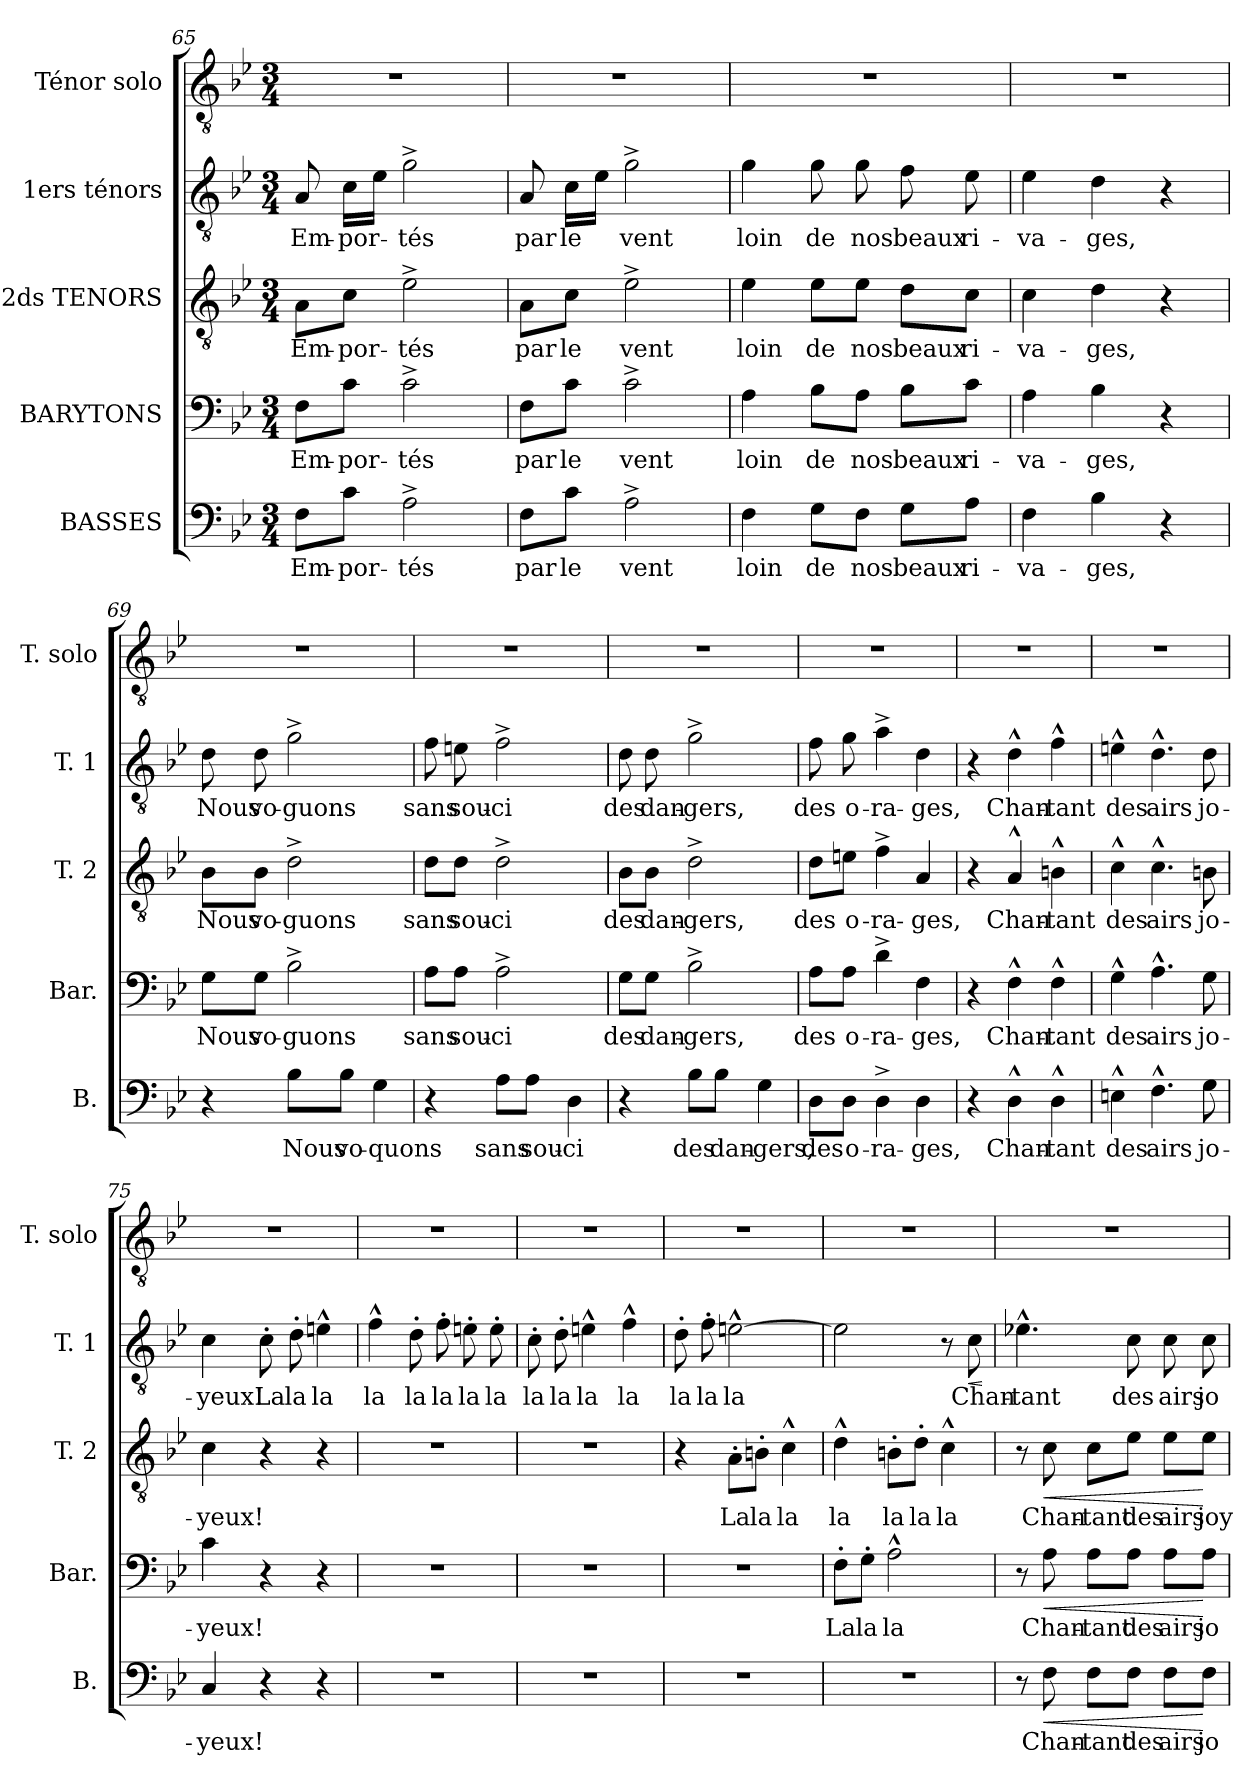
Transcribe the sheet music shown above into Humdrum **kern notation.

**kern	**text	**dynam	**kern	**text	**dynam	**kern	**text	**dynam	**kern	**text	**dynam	**kern
*part5	*part5	*part5	*part4	*part4	*part4	*part3	*part3	*part3	*part2	*part2	*part2	*part1
*staff5	*staff5	*staff5	*staff4	*staff4	*staff4	*staff3	*staff3	*staff3	*staff2	*staff2	*staff2	*staff1
*I"BASSES	*	*	*I"BARYTONS	*	*	*I"2ds TENORS	*	*	*I"1ers ténors	*	*	*I"Ténor solo
*I'B.	*	*	*I'Bar.	*	*	*I'T. 2	*	*	*I'T. 1	*	*	*I'T. solo
!!LO:LB:g=z
*clefF4	*	*	*clefF4	*	*	*clefGv2	*	*	*clefGv2	*	*	*clefGv2
*k[b-e-]	*	*	*k[b-e-]	*	*	*k[b-e-]	*	*	*k[b-e-]	*	*	*k[b-e-]
*B-:	*	*	*B-:	*	*	*B-:	*	*	*B-:	*	*	*B-:
*M3/4	*	*	*M3/4	*	*	*M3/4	*	*	*M3/4	*	*	*M3/4
=65	=65	=65	=65	=65	=65	=65	=65	=65	=65	=65	=65	=65
!	!LO:LY:b	!	!	!LO:LY:b	!	!	!LO:LY:b	!	!	!LO:LY:b	!	!
8F\L	Em-	.	8F\L	Em-	.	8A\L	Em-	.	8A/	Em-	.	2.r
!	!LO:LY:b	!	!	!LO:LY:b	!	!	!LO:LY:b	!	!	!LO:LY:b	!	!
8c\J	-por-	.	8c\J	-por-	.	8c\J	-por-	.	16c\LL	-por-	.	.
.	.	.	.	.	.	.	.	.	16e-\JJ	.	.	.
!	!LO:LY:b	!	!	!LO:LY:b	!	!	!LO:LY:b	!	!	!LO:LY:b	!	!
2A^>\	-tés	.	2c^>\	-tés	.	2e-^>\	-tés	.	2g^>\	-tés	.	.
=66	=66	=66	=66	=66	=66	=66	=66	=66	=66	=66	=66	=66
!	!LO:LY:b	!	!	!LO:LY:b	!	!	!LO:LY:b	!	!	!LO:LY:b	!	!
8F\L	par	.	8F\L	par	.	8A\L	par	.	8A/	par	.	2.r
!	!LO:LY:b	!	!	!LO:LY:b	!	!	!LO:LY:b	!	!	!LO:LY:b	!	!
8c\J	le	.	8c\J	le	.	8c\J	le	.	16c\LL	le	.	.
.	.	.	.	.	.	.	.	.	16e-\JJ	.	.	.
!	!LO:LY:b	!	!	!LO:LY:b	!	!	!LO:LY:b	!	!	!LO:LY:b	!	!
2A^>\	vent	.	2c^>\	vent	.	2e-^>\	vent	.	2g^>\	vent	.	.
=67	=67	=67	=67	=67	=67	=67	=67	=67	=67	=67	=67	=67
!	!LO:LY:b	!	!	!LO:LY:b	!	!	!LO:LY:b	!	!	!LO:LY:b	!	!
4F\	loin	.	4A\	loin	.	4e-\	loin	.	4g\	loin	.	2.r
!	!LO:LY:b	!	!	!LO:LY:b	!	!	!LO:LY:b	!	!	!LO:LY:b	!	!
8G\L	de	.	8B-\L	de	.	8e-\L	de	.	8g\	de	.	.
!	!LO:LY:b	!	!	!LO:LY:b	!	!	!LO:LY:b	!	!	!LO:LY:b	!	!
8F\J	nos	.	8A\J	nos	.	8e-\J	nos	.	8g\	nos	.	.
!	!LO:LY:b	!	!	!LO:LY:b	!	!	!LO:LY:b	!	!	!LO:LY:b	!	!
8G\L	beaux	.	8B-\L	beaux	.	8d\L	beaux	.	8f\	beaux	.	.
!	!LO:LY:b	!	!	!LO:LY:b	!	!	!LO:LY:b	!	!	!LO:LY:b	!	!
8A\J	ri-	.	8c\J	ri-	.	8c\J	ri-	.	8e-\	ri-	.	.
=68	=68	=68	=68	=68	=68	=68	=68	=68	=68	=68	=68	=68
!	!LO:LY:b	!	!	!LO:LY:b	!	!	!LO:LY:b	!	!	!LO:LY:b	!	!
4F\	-va-	.	4A\	-va-	.	4c\	-va-	.	4e-\	-va-	.	2.r
!	!LO:LY:b	!	!	!LO:LY:b	!	!	!LO:LY:b	!	!	!LO:LY:b	!	!
4B-\	-ges,	.	4B-\	-ges,	.	4d\	-ges,	.	4d\	-ges,	.	.
4r	.	.	4r	.	.	4r	.	.	4r	.	.	.
!!LO:LB:g=z
=69	=69	=69	=69	=69	=69	=69	=69	=69	=69	=69	=69	=69
!	!	!	!	!LO:LY:b	!	!	!LO:LY:b	!	!	!LO:LY:b	!	!
4r	.	.	8G\L	Nous	.	8B-\L	Nous	.	8d\	Nous	.	2.r
!	!	!	!	!LO:LY:b	!	!	!LO:LY:b	!	!	!LO:LY:b	!	!
.	.	.	8G\J	vo-	.	8B-\J	vo-	.	8d\	vo-	.	.
!	!LO:LY:b	!	!	!LO:LY:b	!	!	!LO:LY:b	!	!	!LO:LY:b	!	!
8B-\L	Nous	.	2B-^>\	-guons	.	2d^>\	-guons	.	2g^>\	-guons	.	.
!	!LO:LY:b	!	!	!	!	!	!	!	!	!	!	!
8B-\J	vo-	.	.	.	.	.	.	.	.	.	.	.
!	!LO:LY:b	!	!	!	!	!	!	!	!	!	!	!
4G\	-quons	.	.	.	.	.	.	.	.	.	.	.
=70	=70	=70	=70	=70	=70	=70	=70	=70	=70	=70	=70	=70
!	!	!	!	!LO:LY:b	!	!	!LO:LY:b	!	!	!LO:LY:b	!	!
4r	.	.	8A\L	sans	.	8d\L	sans	.	8f\	sans	.	2.r
!	!	!	!	!LO:LY:b	!	!	!LO:LY:b	!	!	!LO:LY:b	!	!
.	.	.	8A\J	sou-	.	8d\J	sou-	.	8en\	sou-	.	.
!	!LO:LY:b	!	!	!LO:LY:b	!	!	!LO:LY:b	!	!	!LO:LY:b	!	!
8A\L	sans	.	2A^>\	-ci	.	2d^>\	-ci	.	2f^>\	-ci	.	.
!	!LO:LY:b	!	!	!	!	!	!	!	!	!	!	!
8A\J	sou-	.	.	.	.	.	.	.	.	.	.	.
!	!LO:LY:b	!	!	!	!	!	!	!	!	!	!	!
4D\	-ci	.	.	.	.	.	.	.	.	.	.	.
=71	=71	=71	=71	=71	=71	=71	=71	=71	=71	=71	=71	=71
!	!	!	!	!LO:LY:b	!	!	!LO:LY:b	!	!	!LO:LY:b	!	!
4r	.	.	8G\L	des	.	8B-\L	des	.	8d\	des	.	2.r
!	!	!	!	!LO:LY:b	!	!	!LO:LY:b	!	!	!LO:LY:b	!	!
.	.	.	8G\J	dan-	.	8B-\J	dan-	.	8d\	dan-	.	.
!	!LO:LY:b	!	!	!LO:LY:b	!	!	!LO:LY:b	!	!	!LO:LY:b	!	!
8B-\L	des	.	2B-^>\	-gers,	.	2d^>\	-gers,	.	2g^>\	-gers,	.	.
!	!LO:LY:b	!	!	!	!	!	!	!	!	!	!	!
8B-\J	dan-	.	.	.	.	.	.	.	.	.	.	.
!	!LO:LY:b	!	!	!	!	!	!	!	!	!	!	!
4G\	-gers,	.	.	.	.	.	.	.	.	.	.	.
=72	=72	=72	=72	=72	=72	=72	=72	=72	=72	=72	=72	=72
!	!LO:LY:b	!	!	!LO:LY:b	!	!	!LO:LY:b	!	!	!LO:LY:b	!	!
8D\L	des	.	8A\L	des	.	8d\L	des	.	8f\	des	.	2.r
!	!LO:LY:b	!	!	!LO:LY:b	!	!	!LO:LY:b	!	!	!LO:LY:b	!	!
8D\J	o-	.	8A\J	o-	.	8en\J	o-	.	8g\	o-	.	.
!	!LO:LY:b	!	!	!LO:LY:b	!	!	!LO:LY:b	!	!	!LO:LY:b	!	!
4D^>\	-ra-	.	4d^>\	-ra-	.	4f^>\	-ra-	.	4a^>\	-ra-	.	.
!	!LO:LY:b	!	!	!LO:LY:b	!	!	!LO:LY:b	!	!	!LO:LY:b	!	!
4D\	-ges,	.	4F\	-ges,	.	4A/	-ges,	.	4d\	-ges,	.	.
!!LO:PB:g=z
=73	=73	=73	=73	=73	=73	=73	=73	=73	=73	=73	=73	=73
4r	.	.	4r	.	.	4r	.	.	4r	.	.	2.r
!	!LO:LY:b	!	!	!LO:LY:b	!	!	!LO:LY:b	!	!	!LO:LY:b	!	!
4D^^>\	Chan-	.	4F^^>\	Chan-	.	4A^^>/	Chan-	.	4d^^>\	Chan-	.	.
!	!LO:LY:b	!	!	!LO:LY:b	!	!	!LO:LY:b	!	!	!LO:LY:b	!	!
4D^^>\	-tant	.	4F^^>\	-tant	.	4Bn^^>\	-tant	.	4f^^>\	-tant	.	.
=74	=74	=74	=74	=74	=74	=74	=74	=74	=74	=74	=74	=74
!	!LO:LY:b	!	!	!LO:LY:b	!	!	!LO:LY:b	!	!	!LO:LY:b	!	!
4En^^>\	des	.	4G^^>\	des	.	4c^^>\	des	.	4en^^>\	des	.	2.r
!	!LO:LY:b	!	!	!LO:LY:b	!	!	!LO:LY:b	!	!	!LO:LY:b	!	!
4.F^^>\	airs	.	4.A^^>\	airs	.	4.c^^>\	airs	.	4.d^^>\	airs	.	.
!	!LO:LY:b	!	!	!LO:LY:b	!	!	!LO:LY:b	!	!	!LO:LY:b	!	!
8G\	jo-	.	8G\	jo-	.	8Bn\	jo-	.	8d\	jo-	.	.
=75	=75	=75	=75	=75	=75	=75	=75	=75	=75	=75	=75	=75
!	!LO:LY:b	!	!	!LO:LY:b	!	!	!LO:LY:b	!	!	!LO:LY:b	!	!
4C/	-yeux!	.	4c\	-yeux!	.	4c\	-yeux!	.	4c\	-yeux!	.	2.r
!	!	!	!	!	!	!	!	!	!	!LO:LY:b	!	!
4r	.	.	4r	.	.	4r	.	.	8c'>\	La	.	.
!	!	!	!	!	!	!	!	!	!	!LO:LY:b	!	!
.	.	.	.	.	.	.	.	.	8d'>\	la	.	.
!	!	!	!	!	!	!	!	!	!	!LO:LY:b	!	!
4r	.	.	4r	.	.	4r	.	.	4en^^>\	la	.	.
=76	=76	=76	=76	=76	=76	=76	=76	=76	=76	=76	=76	=76
!	!	!	!	!	!	!	!	!	!	!LO:LY:b	!	!
2.r	.	.	2.r	.	.	2.r	.	.	4f^^>\	la	.	2.r
!	!	!	!	!	!	!	!	!	!	!LO:LY:b	!	!
.	.	.	.	.	.	.	.	.	8d'>\	la	.	.
!	!	!	!	!	!	!	!	!	!	!LO:LY:b	!	!
.	.	.	.	.	.	.	.	.	8f'>\	la	.	.
!	!	!	!	!	!	!	!	!	!	!LO:LY:b	!	!
.	.	.	.	.	.	.	.	.	8en'>\	la	.	.
!	!	!	!	!	!	!	!	!	!	!LO:LY:b	!	!
.	.	.	.	.	.	.	.	.	8e'>\	la	.	.
=77	=77	=77	=77	=77	=77	=77	=77	=77	=77	=77	=77	=77
!	!	!	!	!	!	!	!	!	!	!LO:LY:b	!	!
2.r	.	.	2.r	.	.	2.r	.	.	8c'>\	la	.	2.r
!	!	!	!	!	!	!	!	!	!	!LO:LY:b	!	!
.	.	.	.	.	.	.	.	.	8d'>\	la	.	.
!	!	!	!	!	!	!	!	!	!	!LO:LY:b	!	!
.	.	.	.	.	.	.	.	.	4en^^>\	la	.	.
!	!	!	!	!	!	!	!	!	!	!LO:LY:b	!	!
.	.	.	.	.	.	.	.	.	4f^^>\	la	.	.
!!LO:LB:g=z
=78	=78	=78	=78	=78	=78	=78	=78	=78	=78	=78	=78	=78
!	!	!	!	!	!	!	!	!	!	!LO:LY:b	!	!
2.r	.	.	2.r	.	.	4r	.	.	8d'>\	la	.	2.r
!	!	!	!	!	!	!	!	!	!	!LO:LY:b	!	!
.	.	.	.	.	.	.	.	.	8f'>\	la	.	.
!	!	!	!	!	!	!	!LO:LY:b	!	!	!LO:LY:b	!	!
.	.	.	.	.	.	8A'<\L	La	.	[2en^^>\	la	.	.
!	!	!	!	!	!	!	!LO:LY:b	!	!	!	!	!
.	.	.	.	.	.	8Bn'>\J	la	.	.	.	.	.
!	!	!	!	!	!	!	!LO:LY:b	!	!	!	!	!
.	.	.	.	.	.	4c^^>\	la	.	.	.	.	.
=79	=79	=79	=79	=79	=79	=79	=79	=79	=79	=79	=79	=79
!	!	!	!	!LO:LY:b	!	!	!LO:LY:b	!	!	!	!	!
2.r	.	.	8F'>\L	La	.	4d^^>\	la	.	2e\]	.	.	2.r
!	!	!	!	!LO:LY:b	!	!	!	!	!	!	!	!
.	.	.	8G'>\J	la	.	.	.	.	.	.	.	.
!	!	!	!	!LO:LY:b	!	!	!LO:LY:b	!	!	!	!	!
.	.	.	2A^^>\	la	.	8Bn'>\L	la	.	.	.	.	.
!	!	!	!	!	!	!	!LO:LY:b	!	!	!	!	!
.	.	.	.	.	.	8d'>\J	la	.	.	.	.	.
!	!	!	!	!	!	!	!LO:LY:b	!	!	!	!	!
.	.	.	.	.	.	4c^^>\	la	.	8r	.	.	.
!	!	!	!	!	!	!	!	!	!	!LO:LY:b	!LO:HP:b	!
.	.	.	.	.	.	.	.	.	8c\	Chan-	<	.
.	.	.	.	.	.	.	.	.	.	.	[	.
=80	=80	=80	=80	=80	=80	=80	=80	=80	=80	=80	=80	=80
!	!	!	!	!	!	!	!	!	!	!LO:LY:b	!	!
8r	.	.	8r	.	.	8r	.	.	4.e-X^^>\	-tant	.	2.r
!	!LO:LY:b	!LO:HP:b	!	!LO:LY:b	!LO:HP:b	!	!LO:LY:b	!LO:HP:b	!	!	!	!
8F\	Chan-	<	8A\	Chan-	<	8c\	Chan-	<	.	.	.	.
!	!LO:LY:b	!	!	!LO:LY:b	!	!	!LO:LY:b	!	!	!	!	!
8F\L	-tant	.	8A\L	-tant	.	8c\L	-tant	.	.	.	.	.
!	!LO:LY:b	!	!	!LO:LY:b	!	!	!LO:LY:b	!	!	!LO:LY:b	!	!
8F\J	des	.	8A\J	des	.	8e-\J	des	.	8c\	des	.	.
!	!LO:LY:b	!	!	!LO:LY:b	!	!	!LO:LY:b	!	!	!LO:LY:b	!	!
8F\L	airs	.	8A\L	airs	.	8e-\L	airs	.	8c\	airs	.	.
!	!LO:LY:b	!	!	!LO:LY:b	!	!	!LO:LY:b	!	!	!LO:LY:b	!	!
8F\J	jo-	[	8A\J	jo-	[	8e-\J	joy-	[	8c\	jo-	.	.
=	=	=	=	=	=	=	=	=	=	=	=	=
*-	*-	*-	*-	*-	*-	*-	*-	*-	*-	*-	*-	*-
